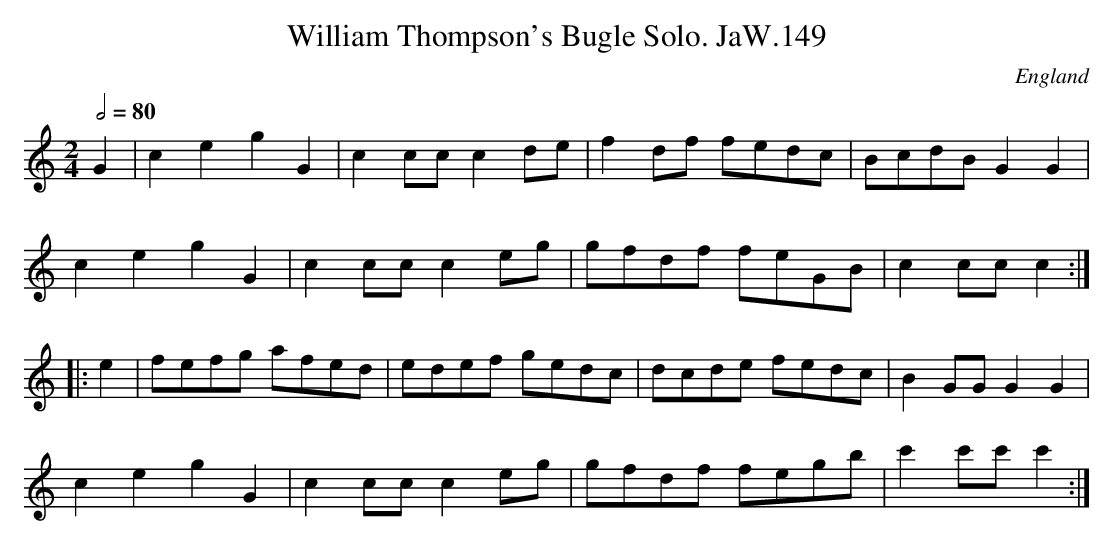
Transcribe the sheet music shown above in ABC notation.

X:1
T:William Thompson's Bugle Solo. JaW.149
L:1/8
M:2/4
O:England
Q:1/2=80
K:C
G2|c2e2 g2G2|c2cc c2de|f2df fedc|BcdB G2G2|!
c2e2 g2G2|c2cc c2eg|gfdf feGB|c2cc c2:|!
|:e2|fefg afed|edef gedc|dcde fedc|B2GG G2G2|!
c2e2 g2G2|c2cc c2eg|gfdf fegb|c'2c'c' c'2:|
